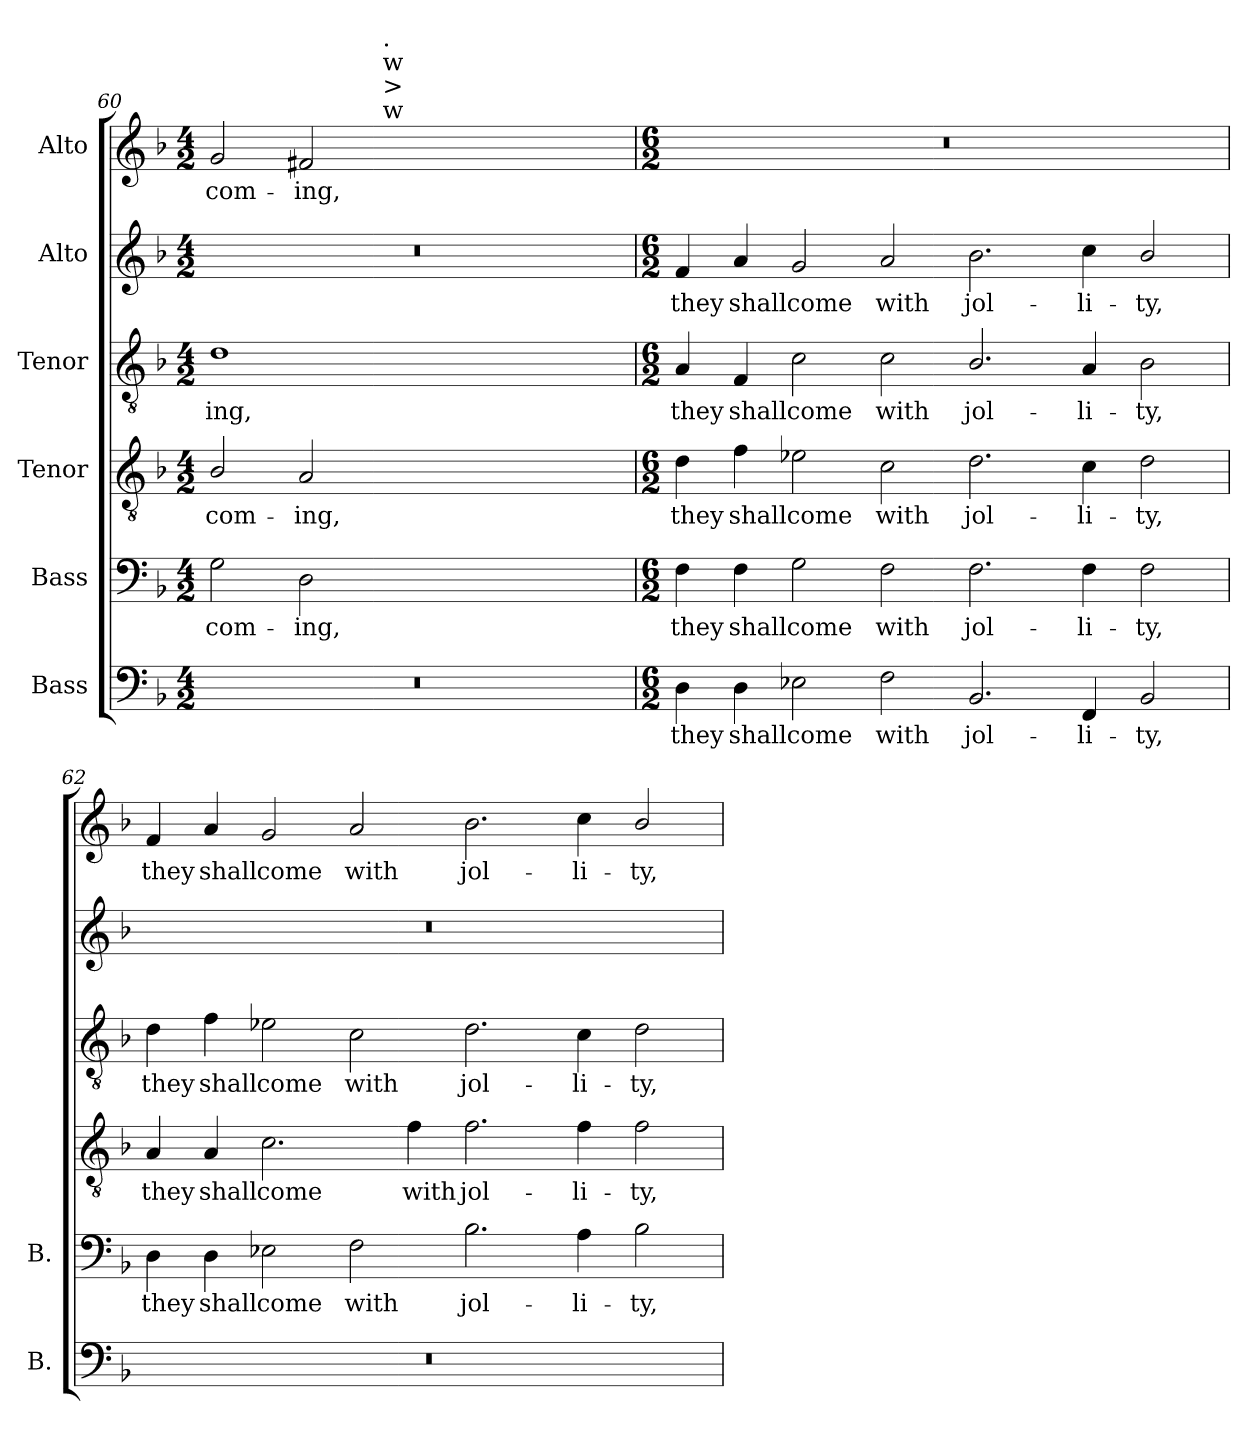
**kern	**text	**kern	**text	**kern	**text	**kern	**text	**kern	**text	**kern	**text
*part6	*part6	*part5	*part5	*part4	*part4	*part3	*part3	*part2	*part2	*part1	*part1
*staff6	*staff6	*staff5	*staff5	*staff4	*staff4	*staff3	*staff3	*staff2	*staff2	*staff1	*staff1
*I"Bass	*	*I"Bass	*	*I"Tenor	*	*I"Tenor	*	*I"Alto	*	*I"Alto	*
*I'B.	*	*I'B.	*	*	*	*	*	*	*	*	*
*clefF4	*	*clefF4	*	*clefGv2	*	*clefGv2	*	*clefG2	*	*clefG2	*
*	*	*	*	*ITrd7c12	*	*ITrd7c12	*	*	*	*	*
*k[b-]	*	*k[b-]	*	*k[b-]	*	*k[b-]	*	*k[b-]	*	*k[b-]	*
*F:	*	*F:	*	*F:	*	*F:	*	*F:	*	*F:	*
*M4/2	*	*M4/2	*	*M4/2	*	*M4/2	*	*M4/2	*	*M4/2	*
=60	=60	=60	=60	=60	=60	=60	=60	=60	=60	=60	=60
!	!	!	!LO:LY:b:color=#000000	!	!	!	!	!	!	!	!
!	!	!	!	!	!LO:LY:b:color=#000000	!	!	!	!	!	!
!	!	!	!	!	!	!	!LO:LY:b:color=#000000	!	!	!	!
!	!	!	!	!	!	!	!	!	!	!	!LO:LY:b:color=#000000
*	*	*	*	*	*	*	*	*	*	*^	*
0r	.	2Gi\	com-	2BB-i/	com-	1Di	-ing,	0r	.	2gi/	2ryy	com-
!	!	!	!LO:LY:b:color=#000000	!	!	!	!	!	!	!	!	!
!	!	!	!	!	!LO:LY:b:color=#000000	!	!	!	!	!	!	!
!	!	!	!	!	!	!	!	!	!	!	!	!LO:LY:b:color=#000000
.	.	2Di\	-ing,	2AAi/	-ing,	.	.	.	.	2f#Xi/	8ryy	-ing,
.	.	.	.	.	.	.	.	.	.	.	16ryy	.
.	.	.	.	.	.	.	.	.	.	.	64ryy	.
.	.	.	.	.	.	.	.	.	.	.	128ryy	.
.	.	.	.	.	.	.	.	.	.	.	512ryy	.
!	!	!	!	!	!	!	!	!	!	!	!LO:TX:a:t=w	!
!	!	!	!	!	!	!	!	!	!	!	!LO:TX:t=>	!
!	!	!	!	!	!	!	!	!	!	!	!LO:TX:t=w	!
!	!	!	!	!	!	!	!	!	!	!	!LO:TX:t=.	!
.	.	.	.	.	.	.	.	.	.	.	1ryy	.
.	.	1ryy	.	1ryy	.	1ryy	.	.	.	1ryy	.	.
.	.	.	.	.	.	.	.	.	.	.	4ryy	.
.	.	.	.	.	.	.	.	.	.	.	32ryy	.
.	.	.	.	.	.	.	.	.	.	.	256.ryy	.
*	*	*	*	*	*	*	*	*	*	*v	*v	*
!!LO:LB:g=z
=61	=61	=61	=61	=61	=61	=61	=61	=61	=61	=61	=61
*M6/2	*	*M6/2	*	*M6/2	*	*M6/2	*	*M6/2	*	*M6/2	*
*	*	*	*	*	*	*	*	*	*	*^	*
!	!LO:LY:b:color=#000000	!	!	!	!	!	!	!	!	!	!	!
*	*	*	*	*	*	*	*	*	*	*v	*v	*
*	*	*	*	*	*	*	*	*	*	*^	*
!	!	!	!LO:LY:b:color=#000000	!	!	!	!	!	!	!	!	!
*	*	*	*	*	*	*	*	*	*	*v	*v	*
*	*	*	*	*	*	*	*	*	*	*^	*
!	!	!	!	!	!LO:LY:b:color=#000000	!	!	!	!	!	!	!
*	*	*	*	*	*	*	*	*	*	*v	*v	*
*	*	*	*	*	*	*	*	*	*	*^	*
!	!	!	!	!	!	!	!LO:LY:b:color=#000000	!	!	!	!	!
*	*	*	*	*	*	*	*	*	*	*v	*v	*
*	*	*	*	*	*	*	*	*	*	*^	*
!	!	!	!	!	!	!	!	!	!LO:LY:b:color=#000000	!LO:N:vis=1	!	!
*	*	*	*	*	*	*	*	*	*	*v	*v	*
4Di\	they	4Fi\	they	4Di\	they	4AAi/	they	4fi/	they	0.r	.
!	!LO:LY:b:color=#000000	!	!	!	!	!	!	!	!	!	!
!	!	!	!LO:LY:b:color=#000000	!	!	!	!	!	!	!	!
!	!	!	!	!	!LO:LY:b:color=#000000	!	!	!	!	!	!
!	!	!	!	!	!	!	!LO:LY:b:color=#000000	!	!	!	!
!	!	!	!	!	!	!	!	!	!LO:LY:b:color=#000000	!	!
4Di\	shall	4Fi\	shall	4Fi\	shall	4FFi/	shall	4ai/	shall	.	.
!	!LO:LY:b:color=#000000	!	!	!	!	!	!	!	!	!	!
!	!	!	!LO:LY:b:color=#000000	!	!	!	!	!	!	!	!
!	!	!	!	!	!LO:LY:b:color=#000000	!	!	!	!	!	!
!	!	!	!	!	!	!	!LO:LY:b:color=#000000	!	!	!	!
!	!	!	!	!	!	!	!	!	!LO:LY:b:color=#000000	!	!
2E-Xi\	come	2Gi\	come	2E-Xi\	come	2Ci\	come	2gi/	come	.	.
!	!LO:LY:b:color=#000000	!	!	!	!	!	!	!	!	!	!
!	!	!	!LO:LY:b:color=#000000	!	!	!	!	!	!	!	!
!	!	!	!	!	!LO:LY:b:color=#000000	!	!	!	!	!	!
!	!	!	!	!	!	!	!LO:LY:b:color=#000000	!	!	!	!
!	!	!	!	!	!	!	!	!	!LO:LY:b:color=#000000	!	!
2Fi\	with	2Fi\	with	2Ci\	with	2Ci\	with	2ai/	with	.	.
!	!LO:LY:b:color=#000000	!	!	!	!	!	!	!	!	!	!
!	!	!	!LO:LY:b:color=#000000	!	!	!	!	!	!	!	!
!	!	!	!	!	!LO:LY:b:color=#000000	!	!	!	!	!	!
!	!	!	!	!	!	!	!LO:LY:b:color=#000000	!	!	!	!
!	!	!	!	!	!	!	!	!	!LO:LY:b:color=#000000	!	!
2.BB-i/	jol-	2.Fi\	jol-	2.Di\	jol-	2.BB-i/	jol-	2.b-i\	jol-	.	.
!	!LO:LY:b:color=#000000	!	!	!	!	!	!	!	!	!	!
!	!	!	!LO:LY:b:color=#000000	!	!	!	!	!	!	!	!
!	!	!	!	!	!LO:LY:b:color=#000000	!	!	!	!	!	!
!	!	!	!	!	!	!	!LO:LY:b:color=#000000	!	!	!	!
!	!	!	!	!	!	!	!	!	!LO:LY:b:color=#000000	!	!
4FFi/	-li-	4Fi\	-li-	4Ci\	-li-	4AAi/	-li-	4cci\	-li-	.	.
!	!LO:LY:b:color=#000000	!	!	!	!	!	!	!	!	!	!
!	!	!	!LO:LY:b:color=#000000	!	!	!	!	!	!	!	!
!	!	!	!	!	!LO:LY:b:color=#000000	!	!	!	!	!	!
!	!	!	!	!	!	!	!LO:LY:b:color=#000000	!	!	!	!
!	!	!	!	!	!	!	!	!	!LO:LY:b:color=#000000	!	!
2BB-i/	-ty,	2Fi\	-ty,	2Di\	-ty,	2BB-i\	-ty,	2b-i/	-ty,	.	.
=62	=62	=62	=62	=62	=62	=62	=62	=62	=62	=62	=62
!LO:N:vis=1	!	!	!	!	!	!	!	!	!	!	!
!	!	!	!LO:LY:b:color=#000000	!	!	!	!	!	!	!	!
!	!	!	!	!	!LO:LY:b:color=#000000	!	!	!	!	!	!
!	!	!	!	!	!	!	!LO:LY:b:color=#000000	!LO:N:vis=1	!	!	!
!	!	!	!	!	!	!	!	!	!	!	!LO:LY:b:color=#000000
0.r	.	4Di\	they	4AAi/	they	4Di\	they	0.r	.	4fi/	they
!	!	!	!LO:LY:b:color=#000000	!	!	!	!	!	!	!	!
!	!	!	!	!	!LO:LY:b:color=#000000	!	!	!	!	!	!
!	!	!	!	!	!	!	!LO:LY:b:color=#000000	!	!	!	!
!	!	!	!	!	!	!	!	!	!	!	!LO:LY:b:color=#000000
.	.	4Di\	shall	4AAi/	shall	4Fi\	shall	.	.	4ai/	shall
!	!	!	!LO:LY:b:color=#000000	!	!	!	!	!	!	!	!
!	!	!	!	!	!LO:LY:b:color=#000000	!	!	!	!	!	!
!	!	!	!	!	!	!	!LO:LY:b:color=#000000	!	!	!	!
!	!	!	!	!	!	!	!	!	!	!	!LO:LY:b:color=#000000
.	.	2E-Xi\	come	2.Ci\	come	2E-Xi\	come	.	.	2gi/	come
!	!	!	!LO:LY:b:color=#000000	!	!	!	!	!	!	!	!
!	!	!	!	!	!	!	!LO:LY:b:color=#000000	!	!	!	!
!	!	!	!	!	!	!	!	!	!	!	!LO:LY:b:color=#000000
.	.	2Fi\	with	.	.	2Ci\	with	.	.	2ai/	with
!	!	!	!	!	!LO:LY:b:color=#000000	!	!	!	!	!	!
.	.	.	.	4Fi\	with	.	.	.	.	.	.
!	!	!	!LO:LY:b:color=#000000	!	!	!	!	!	!	!	!
!	!	!	!	!	!LO:LY:b:color=#000000	!	!	!	!	!	!
!	!	!	!	!	!	!	!LO:LY:b:color=#000000	!	!	!	!
!	!	!	!	!	!	!	!	!	!	!	!LO:LY:b:color=#000000
.	.	2.B-i\	jol-	2.Fi\	jol-	2.Di\	jol-	.	.	2.b-i\	jol-
!	!	!	!LO:LY:b:color=#000000	!	!	!	!	!	!	!	!
!	!	!	!	!	!LO:LY:b:color=#000000	!	!	!	!	!	!
!	!	!	!	!	!	!	!LO:LY:b:color=#000000	!	!	!	!
!	!	!	!	!	!	!	!	!	!	!	!LO:LY:b:color=#000000
.	.	4Ai\	-li-	4Fi\	-li-	4Ci\	-li-	.	.	4cci\	-li-
!	!	!	!LO:LY:b:color=#000000	!	!	!	!	!	!	!	!
!	!	!	!	!	!LO:LY:b:color=#000000	!	!	!	!	!	!
!	!	!	!	!	!	!	!LO:LY:b:color=#000000	!	!	!	!
!	!	!	!	!	!	!	!	!	!	!	!LO:LY:b:color=#000000
.	.	2B-i\	-ty,	2Fi\	-ty,	2Di\	-ty,	.	.	2b-i/	-ty,
=	=	=	=	=	=	=	=	=	=	=	=
*-	*-	*-	*-	*-	*-	*-	*-	*-	*-	*-	*-
